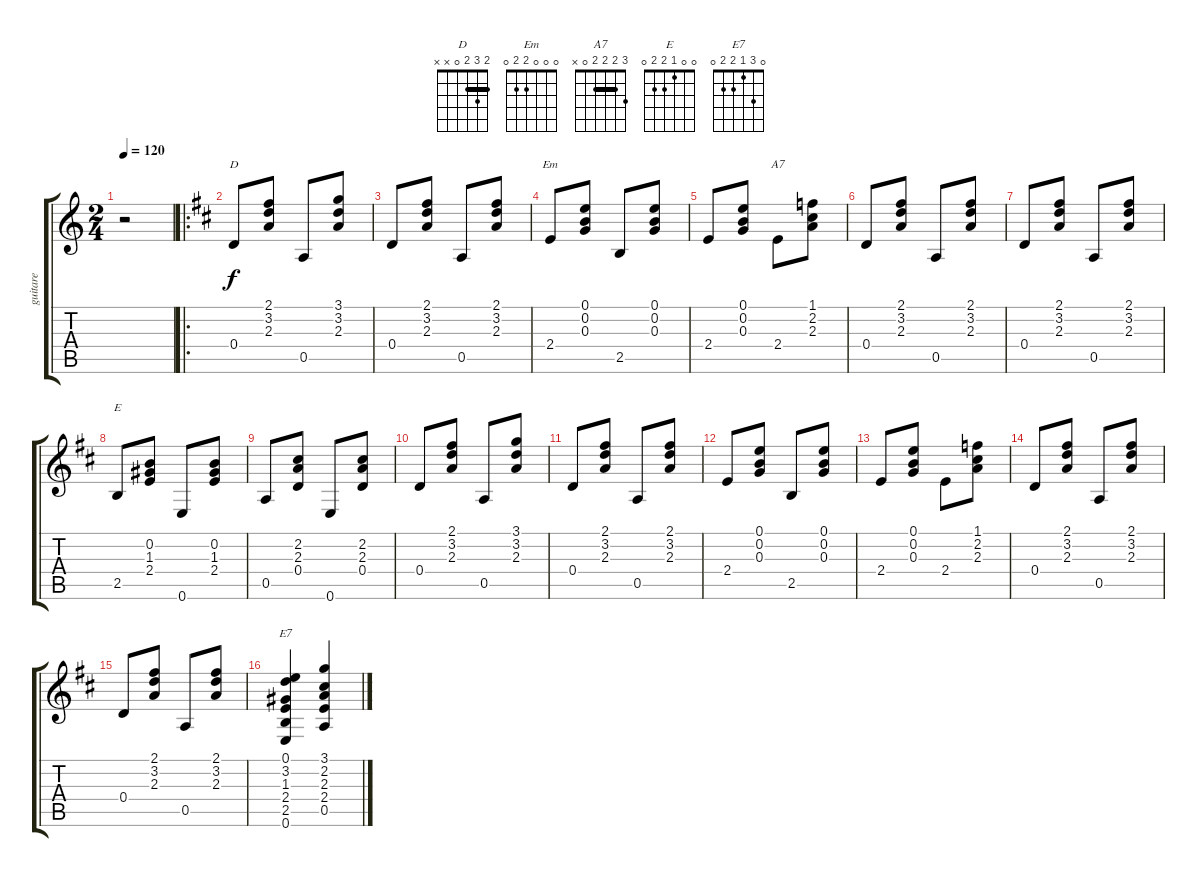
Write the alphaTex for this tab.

\track ("guitare" "guitare") {instrument acousticguitarnylon}
\staff {score tabs}
\tuning (E4 B3 G3 D3 A2 E2) {hide}
\chord ("D" 2 3 2 0 x x) {barre 2}
\chord ("Em" 0 0 0 2 2 0)
\chord ("A7" 3 2 2 2 0 x) {barre 2}
\chord ("E" 0 0 1 2 2 0)
\chord ("E7" 0 3 1 2 2 0)
\ts (2 4)
\tempo 120
\clef g2
\ks c
r.2{dy f instrument acousticguitarnylon} |
\ro
\ks d
0.4.8{ch "D"} (2.1 3.2 2.3).8 0.5.8 (3.1 3.2 2.3).8 |
0.4.8 (2.1 3.2 2.3).8 0.5.8 (2.1 3.2 2.3).8 |
2.4.8{ch "Em"} (0.1 0.2 0.3).8 2.5.8 (0.1 0.2 0.3).8 |
2.4.8 (0.1 0.2 0.3).8 2.4.8{ch "A7"} (1.1 2.2 2.3).8 |
0.4.8 (2.1 3.2 2.3).8 0.5.8 (2.1 3.2 2.3).8 |
0.4.8 (2.1 3.2 2.3).8 0.5.8 (2.1 3.2 2.3).8 |
2.5.8{ch "E"} (0.2 1.3 2.4).8 0.6.8 (0.2 1.3 2.4).8 |
0.5.8 (2.2 2.3 0.4).8 0.6.8 (2.2 2.3 0.4).8 |
0.4.8 (2.1 3.2 2.3).8 0.5.8 (3.1 3.2 2.3).8 |
0.4.8 (2.1 3.2 2.3).8 0.5.8 (2.1 3.2 2.3).8 |
2.4.8 (0.1 0.2 0.3).8 2.5.8 (0.1 0.2 0.3).8 |
2.4.8 (0.1 0.2 0.3).8 2.4.8 (1.1 2.2 2.3).8 |
0.4.8 (2.1 3.2 2.3).8 0.5.8 (2.1 3.2 2.3).8 |
0.4.8 (2.1 3.2 2.3).8 0.5.8 (2.1 3.2 2.3).8 |
(0.1 3.2 1.3 2.4 2.5 0.6).4{ch "E7"} (3.1 2.2 2.3 2.4 0.5).4
